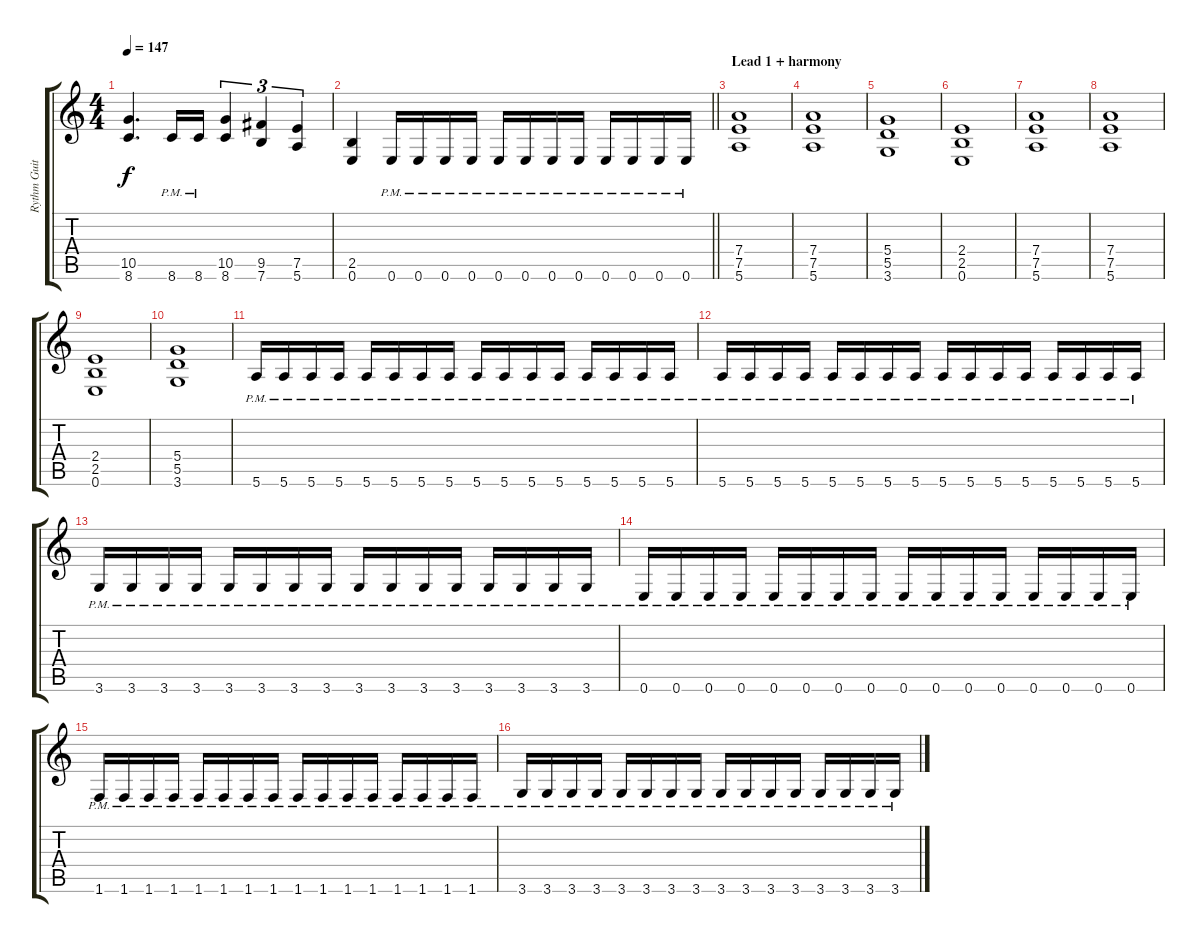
\track ("Rythm Guitar" "Rythm Guit") {instrument overdrivenguitar}
\staff {score tabs}
\tuning (E4 B3 G3 D3 A2 E2) {hide}
\ts (4 4)
\tempo 147
\clef g2
\ks c
(10.5 8.6).4{d dy f} 8.6{pm}.16 8.6{pm}.16 (10.5 8.6).4{tu (3 2)} (9.5 7.6).4{tu (3 2)} (7.5 5.6).4{tu (3 2)} |
\barLineRight lightlight
(2.5 0.6).4 0.6{pm}.16 0.6{pm}.16 0.6{pm}.16 0.6{pm}.16 0.6{pm}.16 0.6{pm}.16 0.6{pm}.16 0.6{pm}.16 0.6{pm}.16 0.6{pm}.16 0.6{pm}.16 0.6{pm}.16 |
\section ("" "Lead 1 + harmony")
(7.4 7.5 5.6).1 |
(7.4 7.5 5.6).1 |
(5.4 5.5 3.6).1 |
(2.4 2.5 0.6).1 |
(7.4 7.5 5.6).1 |
(7.4 7.5 5.6).1 |
(2.4 2.5 0.6).1 |
(5.4 5.5 3.6).1 |
5.6{pm}.16 5.6{pm}.16 5.6{pm}.16 5.6{pm}.16 5.6{pm}.16 5.6{pm}.16 5.6{pm}.16 5.6{pm}.16 5.6{pm}.16 5.6{pm}.16 5.6{pm}.16 5.6{pm}.16 5.6{pm}.16 5.6{pm}.16 5.6{pm}.16 5.6{pm}.16 |
5.6{pm}.16 5.6{pm}.16 5.6{pm}.16 5.6{pm}.16 5.6{pm}.16 5.6{pm}.16 5.6{pm}.16 5.6{pm}.16 5.6{pm}.16 5.6{pm}.16 5.6{pm}.16 5.6{pm}.16 5.6{pm}.16 5.6{pm}.16 5.6{pm}.16 5.6{pm}.16 |
3.6{pm}.16 3.6{pm}.16 3.6{pm}.16 3.6{pm}.16 3.6{pm}.16 3.6{pm}.16 3.6{pm}.16 3.6{pm}.16 3.6{pm}.16 3.6{pm}.16 3.6{pm}.16 3.6{pm}.16 3.6{pm}.16 3.6{pm}.16 3.6{pm}.16 3.6{pm}.16 |
0.6{pm}.16 0.6{pm}.16 0.6{pm}.16 0.6{pm}.16 0.6{pm}.16 0.6{pm}.16 0.6{pm}.16 0.6{pm}.16 0.6{pm}.16 0.6{pm}.16 0.6{pm}.16 0.6{pm}.16 0.6{pm}.16 0.6{pm}.16 0.6{pm}.16 0.6{pm}.16 |
1.6{pm}.16 1.6{pm}.16 1.6{pm}.16 1.6{pm}.16 1.6{pm}.16 1.6{pm}.16 1.6{pm}.16 1.6{pm}.16 1.6{pm}.16 1.6{pm}.16 1.6{pm}.16 1.6{pm}.16 1.6{pm}.16 1.6{pm}.16 1.6{pm}.16 1.6{pm}.16 |
3.6{pm}.16 3.6{pm}.16 3.6{pm}.16 3.6{pm}.16 3.6{pm}.16 3.6{pm}.16 3.6{pm}.16 3.6{pm}.16 3.6{pm}.16 3.6{pm}.16 3.6{pm}.16 3.6{pm}.16 3.6{pm}.16 3.6{pm}.16 3.6{pm}.16 3.6{pm}.16
